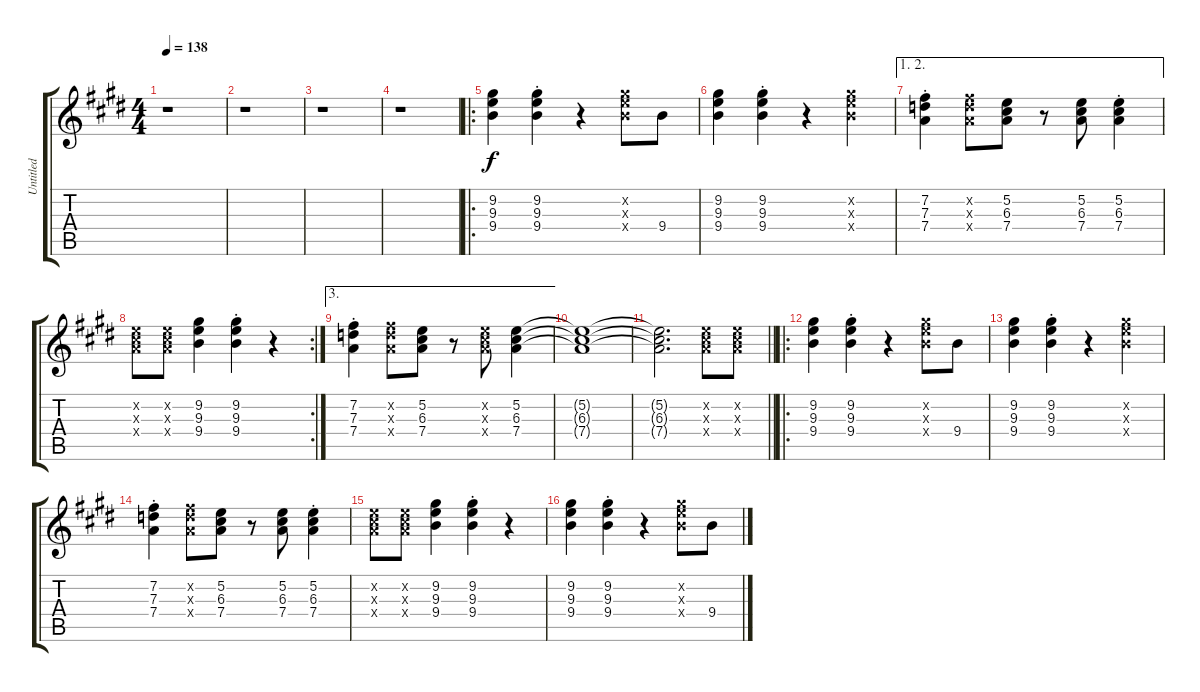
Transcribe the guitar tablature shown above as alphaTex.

\track ("Untitled" "Untitled") {instrument overdrivenguitar}
\staff {score tabs}
\tuning (E4 B3 G3 D3 A2 E2) {hide}
\ts (4 4)
\tempo 138
\clef g2
\ks e
r.1{dy f instrument overdrivenguitar} |
\ks c#minor
r.1 |
r.1 |
r.1 |
\ro
\ks e
(9.2 9.3 9.4).4 (9.2{st} 9.3{st} 9.4{st}).4 r.4 (9.2{x} 9.3{x} 9.4{x}).8 9.4.8 |
\ks c#minor
(9.2 9.3 9.4).4 (9.2{st} 9.3{st} 9.4{st}).4 r.4 (9.2{x} 9.3{x} 9.4{x}).4 |
\ae (1 2)
(7.2{st} 7.3{st} 7.4{st}).4 (7.2{x} 7.3{x} 7.4{x}).8 (5.2 6.3 7.4).8 r.8 (5.2 6.3 7.4).8 (5.2{st} 6.3{st} 7.4{st}).4 |
\rc 2
(5.2{x} 6.3{x} 7.4{x}).8 (5.2{x} 6.3{x} 7.4{x}).8 (9.2 9.3 9.4).4 (9.2{st} 9.3{st} 9.4{st}).4 r.4 |
\ae 3
\ks e
(7.2{st} 7.3{st} 7.4{st}).4 (7.2{x} 7.3{x} 7.4{x}).8 (5.2 6.3 7.4).8 r.8 (5.2{x} 6.3{x} 7.4{x}).8 (5.2 6.3 7.4).4 |
\ks c#minor
(5.2{t} 6.3{t} 7.4{t}).1 |
\barLineRight lightlight
(5.2{t} 6.3{t} 7.4{t}).2{d} (5.2{x} 6.3{x} 7.4{x}).8 (5.2{x} 6.3{x} 7.4{x}).8 |
\ro
\ks e
(9.2 9.3 9.4).4 (9.2{st} 9.3{st} 9.4{st}).4 r.4 (9.2{x} 9.3{x} 9.4{x}).8 9.4.8 |
\ks c#minor
(9.2 9.3 9.4).4 (9.2{st} 9.3{st} 9.4{st}).4 r.4 (9.2{x} 9.3{x} 9.4{x}).4 |
(7.2{st} 7.3{st} 7.4{st}).4 (7.2{x} 7.3{x} 7.4{x}).8 (5.2 6.3 7.4).8 r.8 (5.2 6.3 7.4).8 (5.2{st} 6.3{st} 7.4{st}).4 |
(5.2{x} 6.3{x} 7.4{x}).8 (5.2{x} 6.3{x} 7.4{x}).8 (9.2 9.3 9.4).4 (9.2{st} 9.3{st} 9.4{st}).4 r.4 |
\ks e
(9.2 9.3 9.4).4 (9.2{st} 9.3{st} 9.4{st}).4 r.4 (9.2{x} 9.3{x} 9.4{x}).8 9.4.8
